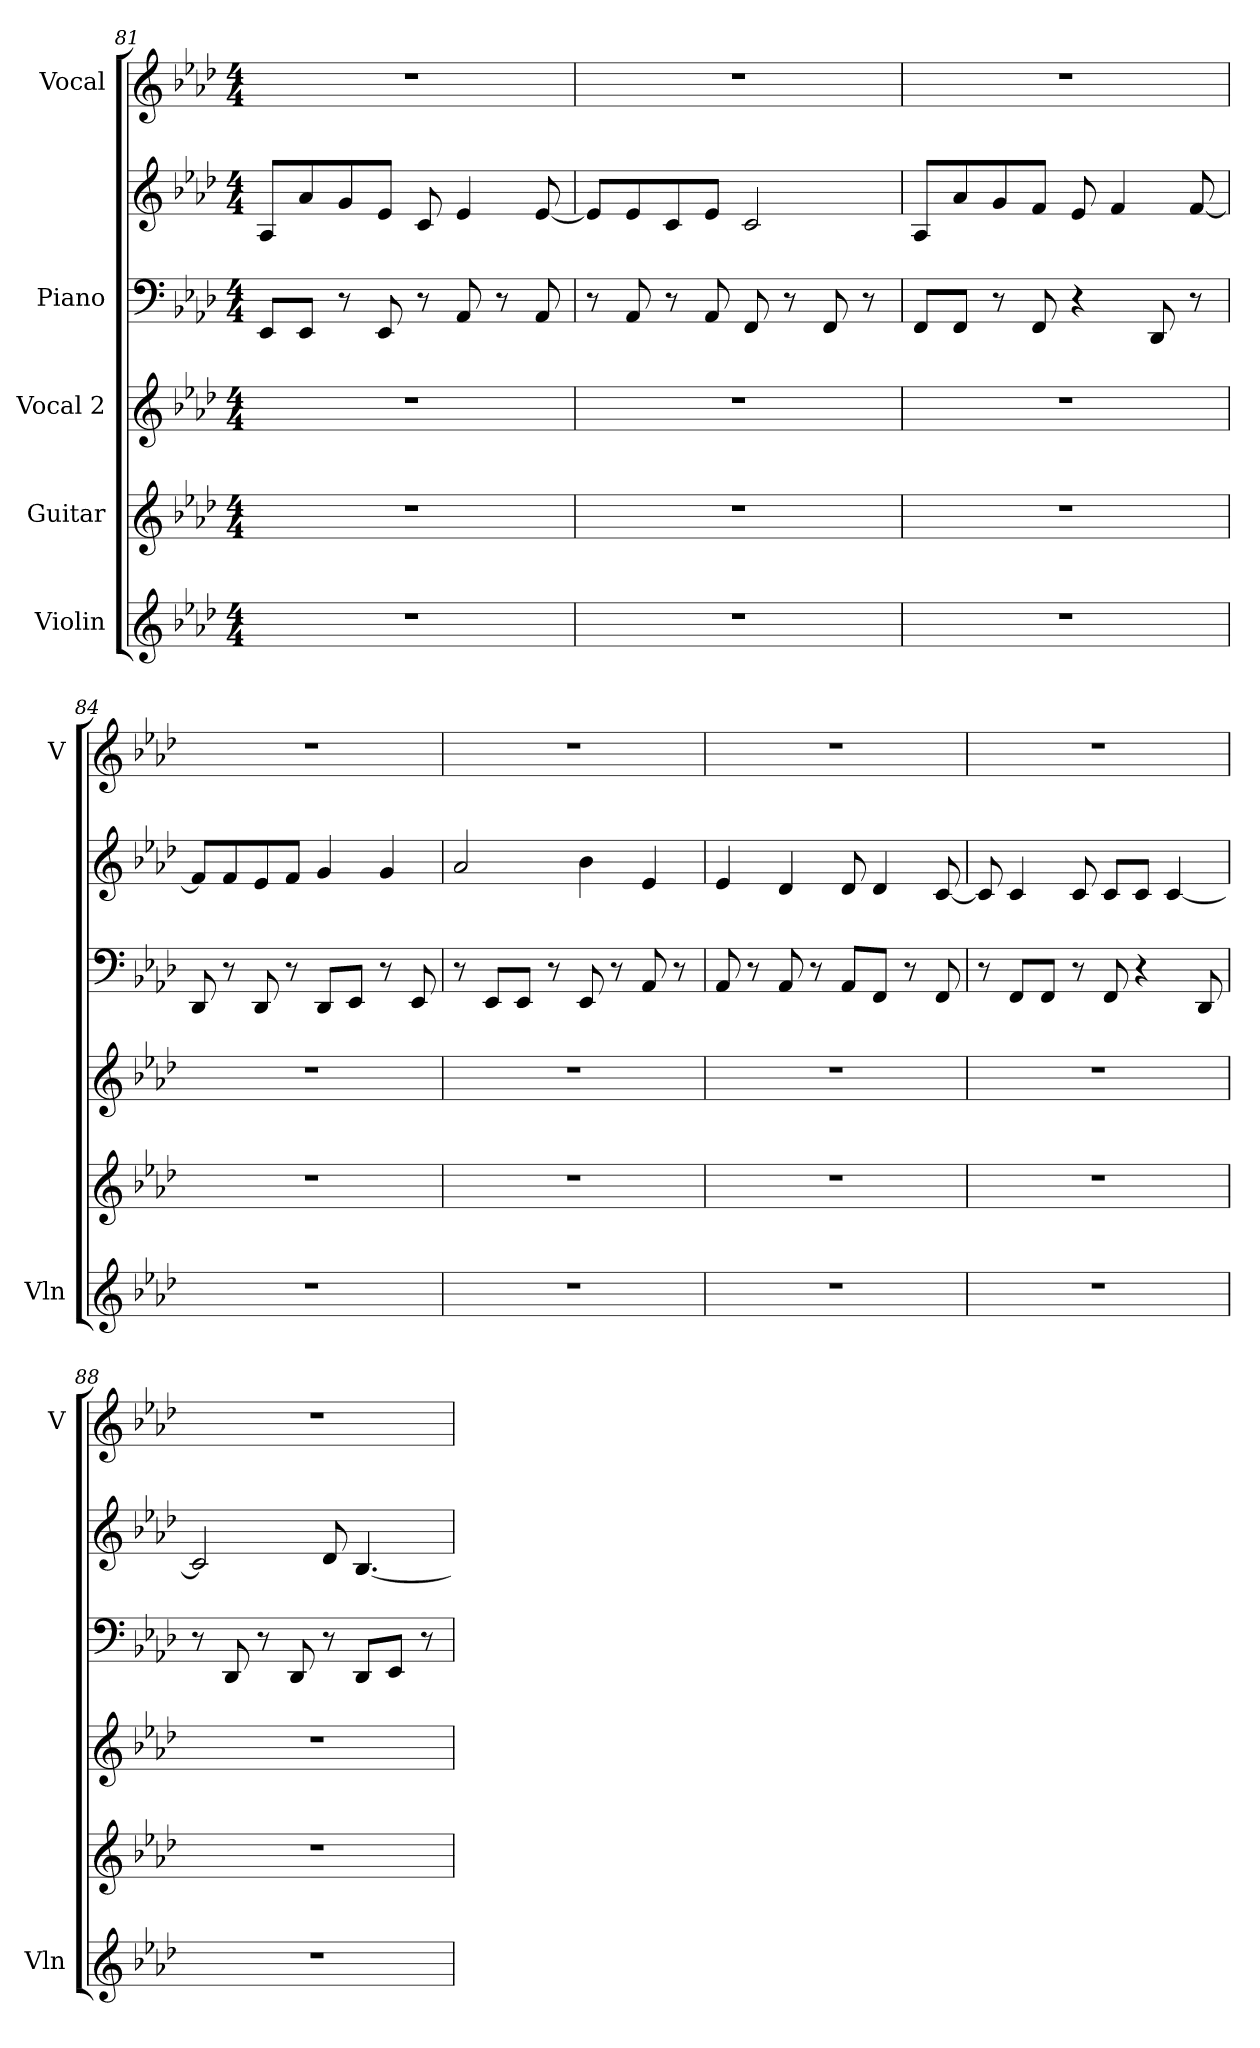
**kern	**kern	**kern	**kern	**kern	**kern
*part5	*part4	*part3	*part2	*part2	*part1
*staff6	*staff5	*staff4	*staff3	*staff2	*staff1
*I"Violin	*I"Guitar	*I"Vocal 2	*I"Piano	*	*I"Vocal
*I'Vln	*	*	*	*	*I'V
*clefG2	*clefG2	*clefG2	*clefF4	*clefG2	*clefG2
*k[b-e-a-d-]	*k[b-e-a-d-]	*k[b-e-a-d-]	*k[b-e-a-d-]	*k[b-e-a-d-]	*k[b-e-a-d-]
*M4/4	*M4/4	*M4/4	*M4/4	*M4/4	*M4/4
=81	=81	=81	=81	=81	=81
1r	1r	1r	8EE-/L	8A-/L	1r
.	.	.	8EE-/J	8a-/	.
.	.	.	8r	8g/	.
.	.	.	8EE-/	8e-/J	.
.	.	.	8r	8c/	.
.	.	.	8AA-/	4e-/	.
.	.	.	8r	.	.
.	.	.	8AA-/	[8e-/	.
=82	=82	=82	=82	=82	=82
1r	1r	1r	8r	8e-/L]	1r
.	.	.	8AA-/	8e-/	.
.	.	.	8r	8c/	.
.	.	.	8AA-/	8e-/J	.
.	.	.	8FF/	2c/	.
.	.	.	8r	.	.
.	.	.	8FF/	.	.
.	.	.	8r	.	.
=83	=83	=83	=83	=83	=83
1r	1r	1r	8FF/L	8A-/L	1r
.	.	.	8FF/J	8a-/	.
.	.	.	8r	8g/	.
.	.	.	8FF/	8f/J	.
.	.	.	4r	8e-/	.
.	.	.	.	4f/	.
.	.	.	8DD-/	.	.
.	.	.	8r	[8f/	.
!!LO:LB:g=z
=84	=84	=84	=84	=84	=84
1r	1r	1r	8DD-/	8f/L]	1r
.	.	.	8r	8f/	.
.	.	.	8DD-/	8e-/	.
.	.	.	8r	8f/J	.
.	.	.	8DD-/L	4g/	.
.	.	.	8EE-/J	.	.
.	.	.	8r	4g/	.
.	.	.	8EE-/	.	.
=85	=85	=85	=85	=85	=85
1r	1r	1r	8r	2a-/	1r
.	.	.	8EE-/L	.	.
.	.	.	8EE-/J	.	.
.	.	.	8r	.	.
.	.	.	8EE-/	4b-\	.
.	.	.	8r	.	.
.	.	.	8AA-/	4e-/	.
.	.	.	8r	.	.
=86	=86	=86	=86	=86	=86
1r	1r	1r	8AA-/	4e-/	1r
.	.	.	8r	.	.
.	.	.	8AA-/	4d-/	.
.	.	.	8r	.	.
.	.	.	8AA-/L	8d-/	.
.	.	.	8FF/J	4d-/	.
.	.	.	8r	.	.
.	.	.	8FF/	[8c/	.
=87	=87	=87	=87	=87	=87
1r	1r	1r	8r	8c/]	1r
.	.	.	8FF/L	4c/	.
.	.	.	8FF/J	.	.
.	.	.	8r	8c/	.
.	.	.	8FF/	8c/L	.
.	.	.	4r	8c/J	.
.	.	.	.	[4c/	.
.	.	.	8DD-/	.	.
!!LO:PB:g=z
=88	=88	=88	=88	=88	=88
1r	1r	1r	8r	2c/]	1r
.	.	.	8DD-/	.	.
.	.	.	8r	.	.
.	.	.	8DD-/	.	.
.	.	.	8r	8d-/	.
.	.	.	8DD-/L	[4.B-/	.
.	.	.	8EE-/J	.	.
.	.	.	8r	.	.
=	=	=	=	=	=
*-	*-	*-	*-	*-	*-
